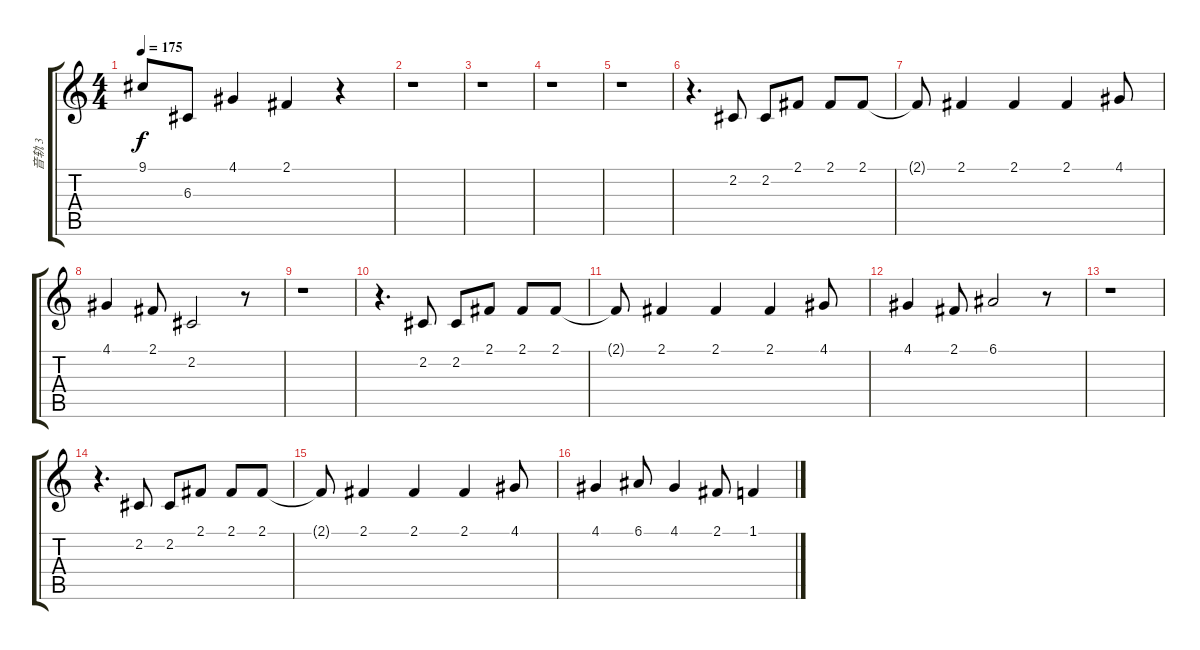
\track ("音轨 3" "音轨 3") {instrument voiceoohs}
\staff {score tabs}
\tuning (E4 B3 G3 D3 A2 E2) {hide}
\ts (4 4)
\tempo 175
\clef g2
\ks c
9.1{t}.8{dy f} 6.3.8 4.1.4 2.1.4 r.4 |
r.1 |
r.1 |
r.1 |
r.1 |
r.4{d} 2.2.8 2.2.8 2.1.8 2.1.8 2.1.8 |
2.1{t}.8 2.1.4 2.1.4 2.1.4 4.1.8 |
4.1.4 2.1.8 2.2.2 r.8 |
r.1 |
r.4{d} 2.2.8 2.2.8 2.1.8 2.1.8 2.1.8 |
2.1{t}.8 2.1.4 2.1.4 2.1.4 4.1.8 |
4.1.4 2.1.8 6.1.2 r.8 |
r.1 |
r.4{d} 2.2.8 2.2.8 2.1.8 2.1.8 2.1.8 |
2.1{t}.8 2.1.4 2.1.4 2.1.4 4.1.8 |
4.1.4 6.1.8 4.1.4 2.1.8 1.1.4
